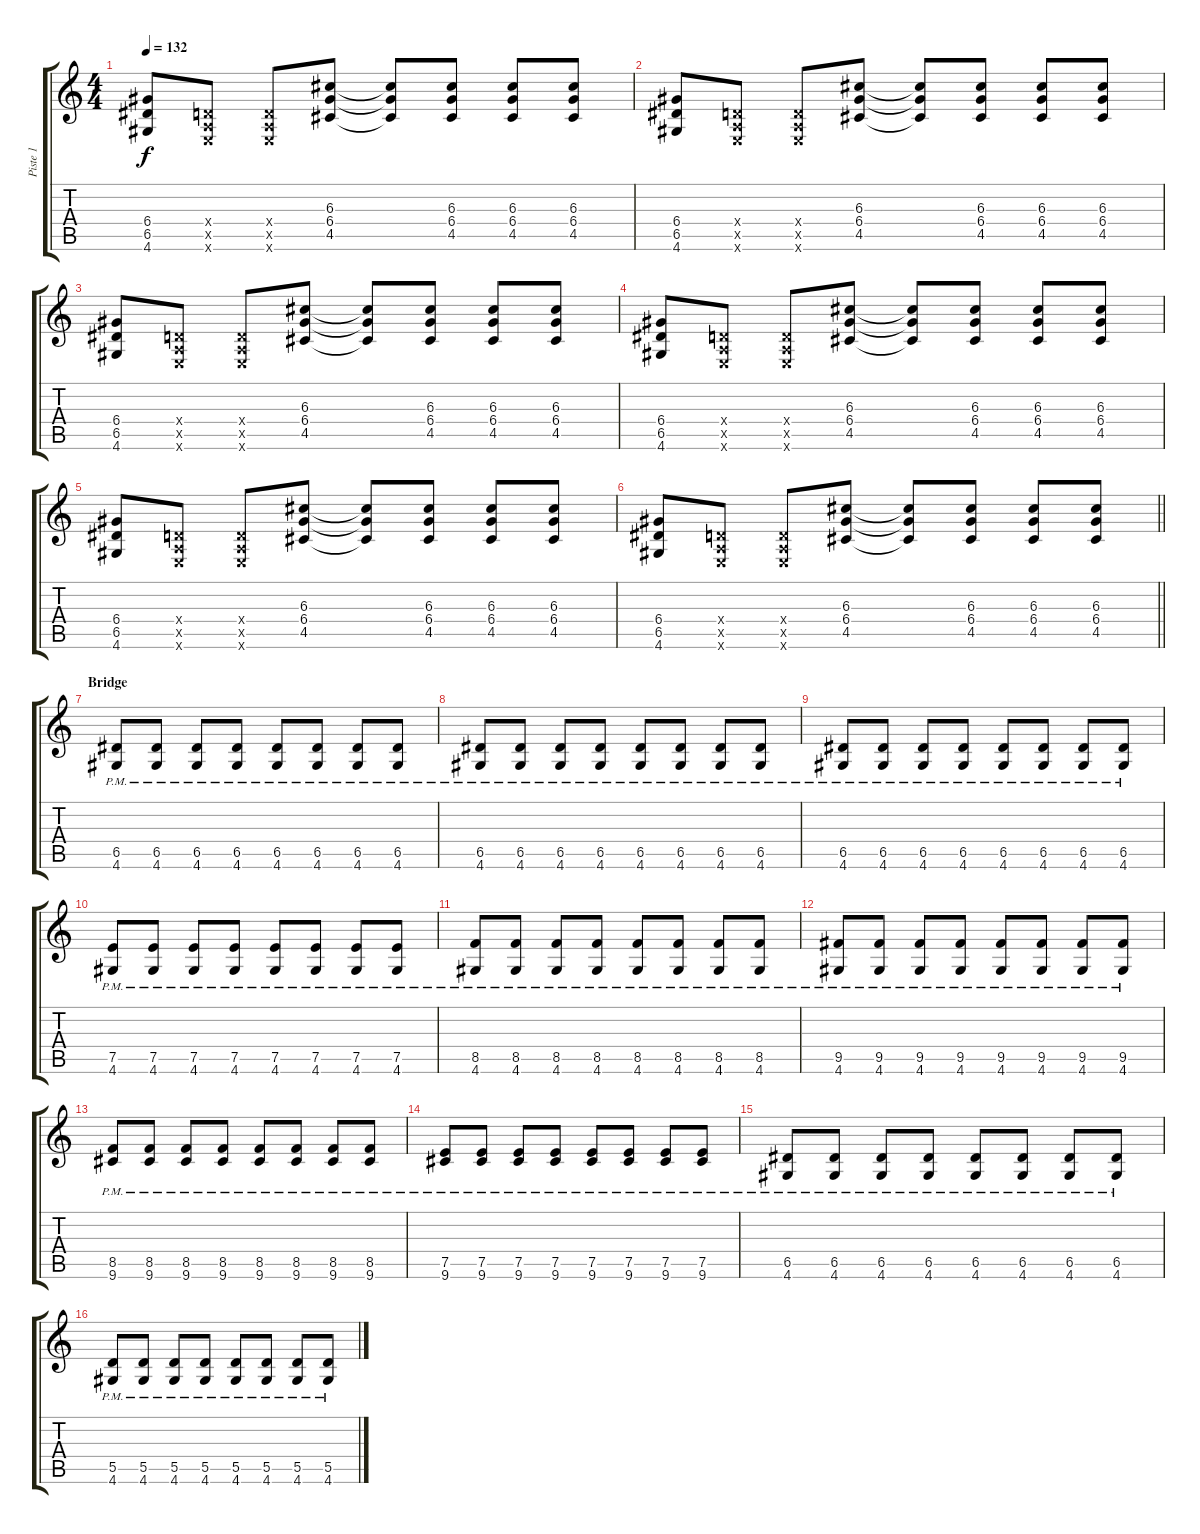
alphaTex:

\track ("Piste 1" "Piste 1") {instrument overdrivenguitar}
\staff {score tabs}
\tuning (E4 B3 G3 D3 A2 E2) {hide}
\ts (4 4)
\tempo 132
\clef g2
\ks c
(6.4 6.5 4.6).8{dy f} (0.4{x} 0.5{x} 0.6{x}).8 (0.4{x} 0.5{x} 0.6{x}).8 (6.3 6.4 4.5).8 (6.3{t} 6.4{t} 4.5{t}).8 (6.3 6.4 4.5).8 (6.3 6.4 4.5).8 (6.3 6.4 4.5).8 |
(6.4 6.5 4.6).8 (0.4{x} 0.5{x} 0.6{x}).8 (0.4{x} 0.5{x} 0.6{x}).8 (6.3 6.4 4.5).8 (6.3{t} 6.4{t} 4.5{t}).8 (6.3 6.4 4.5).8 (6.3 6.4 4.5).8 (6.3 6.4 4.5).8 |
(6.4 6.5 4.6).8 (0.4{x} 0.5{x} 0.6{x}).8 (0.4{x} 0.5{x} 0.6{x}).8 (6.3 6.4 4.5).8 (6.3{t} 6.4{t} 4.5{t}).8 (6.3 6.4 4.5).8 (6.3 6.4 4.5).8 (6.3 6.4 4.5).8 |
(6.4 6.5 4.6).8 (0.4{x} 0.5{x} 0.6{x}).8 (0.4{x} 0.5{x} 0.6{x}).8 (6.3 6.4 4.5).8 (6.3{t} 6.4{t} 4.5{t}).8 (6.3 6.4 4.5).8 (6.3 6.4 4.5).8 (6.3 6.4 4.5).8 |
(6.4 6.5 4.6).8 (0.4{x} 0.5{x} 0.6{x}).8 (0.4{x} 0.5{x} 0.6{x}).8 (6.3 6.4 4.5).8 (6.3{t} 6.4{t} 4.5{t}).8 (6.3 6.4 4.5).8 (6.3 6.4 4.5).8 (6.3 6.4 4.5).8 |
\barLineRight lightlight
(6.4 6.5 4.6).8 (0.4{x} 0.5{x} 0.6{x}).8 (0.4{x} 0.5{x} 0.6{x}).8 (6.3 6.4 4.5).8 (6.3{t} 6.4{t} 4.5{t}).8 (6.3 6.4 4.5).8 (6.3 6.4 4.5).8 (6.3 6.4 4.5).8 |
\section ("" "Bridge")
(6.5{pm} 4.6{pm}).8 (6.5{pm} 4.6{pm}).8 (6.5{pm} 4.6{pm}).8 (6.5{pm} 4.6{pm}).8 (6.5{pm} 4.6{pm}).8 (6.5{pm} 4.6{pm}).8 (6.5{pm} 4.6{pm}).8 (6.5{pm} 4.6{pm}).8 |
(6.5{pm} 4.6{pm}).8 (6.5{pm} 4.6{pm}).8 (6.5{pm} 4.6{pm}).8 (6.5{pm} 4.6{pm}).8 (6.5{pm} 4.6{pm}).8 (6.5{pm} 4.6{pm}).8 (6.5{pm} 4.6{pm}).8 (6.5{pm} 4.6{pm}).8 |
(6.5{pm} 4.6{pm}).8 (6.5{pm} 4.6{pm}).8 (6.5{pm} 4.6{pm}).8 (6.5{pm} 4.6{pm}).8 (6.5{pm} 4.6{pm}).8 (6.5{pm} 4.6{pm}).8 (6.5{pm} 4.6{pm}).8 (6.5{pm} 4.6{pm}).8 |
(7.5{pm} 4.6{pm}).8 (7.5{pm} 4.6{pm}).8 (7.5{pm} 4.6{pm}).8 (7.5{pm} 4.6{pm}).8 (7.5{pm} 4.6{pm}).8 (7.5{pm} 4.6{pm}).8 (7.5{pm} 4.6{pm}).8 (7.5{pm} 4.6{pm}).8 |
(8.5{pm} 4.6{pm}).8 (8.5{pm} 4.6{pm}).8 (8.5{pm} 4.6{pm}).8 (8.5{pm} 4.6{pm}).8 (8.5{pm} 4.6{pm}).8 (8.5{pm} 4.6{pm}).8 (8.5{pm} 4.6{pm}).8 (8.5{pm} 4.6{pm}).8 |
(9.5{pm} 4.6{pm}).8 (9.5{pm} 4.6{pm}).8 (9.5{pm} 4.6{pm}).8 (9.5{pm} 4.6{pm}).8 (9.5{pm} 4.6{pm}).8 (9.5{pm} 4.6{pm}).8 (9.5{pm} 4.6{pm}).8 (9.5{pm} 4.6{pm}).8 |
(8.5{pm} 9.6).8 (8.5{pm} 9.6).8 (8.5{pm} 9.6).8 (8.5{pm} 9.6).8 (8.5{pm} 9.6).8 (8.5{pm} 9.6).8 (8.5{pm} 9.6).8 (8.5{pm} 9.6).8 |
(7.5{pm} 9.6).8 (7.5{pm} 9.6).8 (7.5{pm} 9.6).8 (7.5{pm} 9.6).8 (7.5{pm} 9.6).8 (7.5{pm} 9.6).8 (7.5{pm} 9.6).8 (7.5{pm} 9.6).8 |
(6.5{pm} 4.6{pm}).8 (6.5{pm} 4.6{pm}).8 (6.5{pm} 4.6{pm}).8 (6.5{pm} 4.6{pm}).8 (6.5{pm} 4.6{pm}).8 (6.5{pm} 4.6{pm}).8 (6.5{pm} 4.6{pm}).8 (6.5{pm} 4.6{pm}).8 |
(5.5{pm} 4.6{pm}).8 (5.5{pm} 4.6{pm}).8 (5.5{pm} 4.6{pm}).8 (5.5{pm} 4.6{pm}).8 (5.5{pm} 4.6{pm}).8 (5.5{pm} 4.6{pm}).8 (5.5{pm} 4.6{pm}).8 (5.5{pm} 4.6{pm}).8
